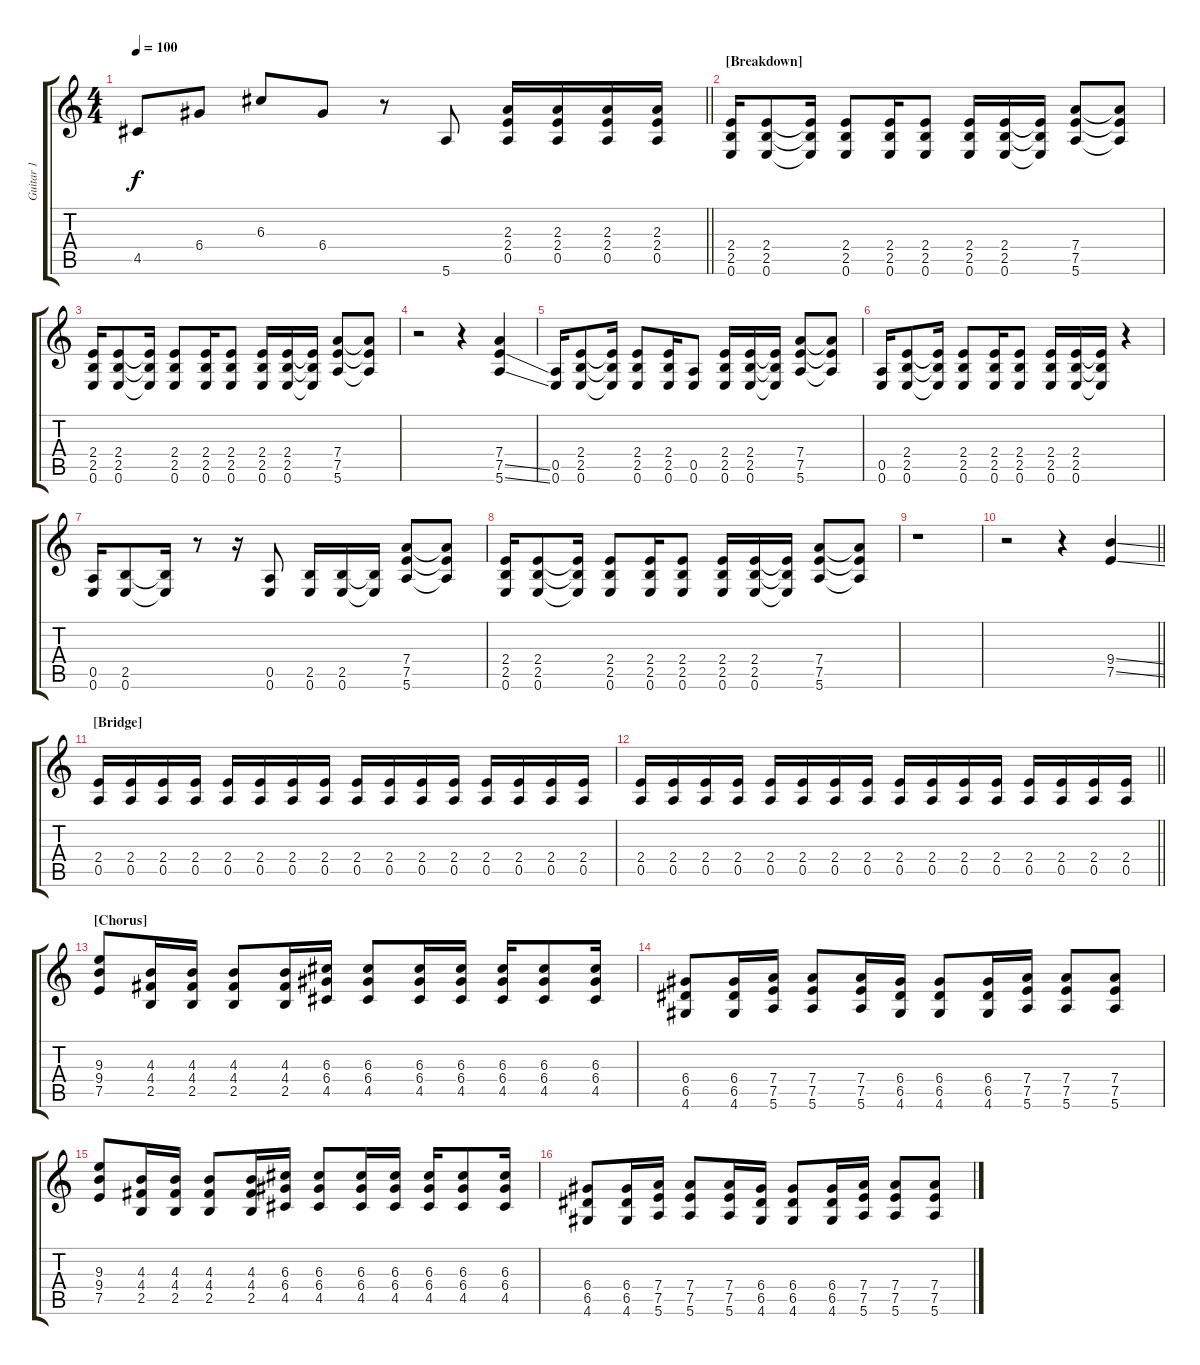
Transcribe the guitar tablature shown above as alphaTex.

\track ("Guitar 1" "Guitar 1") {instrument distortionguitar}
\staff {score tabs}
\tuning (E4 B3 G3 D3 A2 E2) {hide}
\ts (4 4)
\tempo 100
\clef g2
\barLineRight lightlight
\ks c
4.5.8{dy f} 6.4.8 6.3.8 6.4.8 r.8 5.6.8 (2.3 2.4 0.5).16{volume 16 instrument distortionguitar} (2.3 2.4 0.5).16 (2.3 2.4 0.5).16 (2.3 2.4 0.5).16 |
\section ("" "[Breakdown]")
(2.4 2.5 0.6).16 (2.4 2.5 0.6).8 (2.4{t} 2.5{t} 0.6{t}).16 (2.4 2.5 0.6).8 (2.4 2.5 0.6).16 (2.4 2.5 0.6).8 (2.4 2.5 0.6).16 (2.4 2.5 0.6).16 (2.4{t} 2.5{t} 0.6{t}).16 (7.4 7.5 5.6).8 (7.4{t} 7.5{t} 5.6{t}).8 |
(2.4 2.5 0.6).16 (2.4 2.5 0.6).8 (2.4{t} 2.5{t} 0.6{t}).16 (2.4 2.5 0.6).8 (2.4 2.5 0.6).16 (2.4 2.5 0.6).8 (2.4 2.5 0.6).16 (2.4 2.5 0.6).16 (2.4{t} 2.5{t} 0.6{t}).16 (7.4 7.5 5.6).8 (7.4{t} 7.5{t} 5.6{t}).8 |
r.2 r.4 (7.4 7.5{ss} 5.6{ss}).4 |
(0.5 0.6).16 (2.4 2.5 0.6).8 (2.4{t} 2.5{t} 0.6{t}).16 (2.4 2.5 0.6).8 (2.4 2.5 0.6).16 (0.5 0.6).8 (2.4 2.5 0.6).16 (2.4 2.5 0.6).16 (2.4{t} 2.5{t} 0.6{t}).16 (7.4 7.5 5.6).8 (7.4{t} 7.5{t} 5.6{t}).8 |
(0.5 0.6).16 (2.4 2.5 0.6).8 (2.4{t} 2.5{t} 0.6{t}).16 (2.4 2.5 0.6).8 (2.4 2.5 0.6).16 (2.4 2.5 0.6).8 (2.4 2.5 0.6).16 (2.4 2.5 0.6).16 (2.4{t} 2.5{t} 0.6{t}).16 r.4 |
(0.5 0.6).16 (2.5 0.6).8 (2.5{t} 0.6{t}).16 r.8 r.16 (0.5 0.6).8 (2.5 0.6).16 (2.5 0.6).16 (2.5{t} 0.6{t}).16 (7.4 7.5 5.6).8 (7.4{t} 7.5{t} 5.6{t}).8 |
(2.4 2.5 0.6).16 (2.4 2.5 0.6).8 (2.4{t} 2.5{t} 0.6{t}).16 (2.4 2.5 0.6).8 (2.4 2.5 0.6).16 (2.4 2.5 0.6).8 (2.4 2.5 0.6).16 (2.4 2.5 0.6).16 (2.4{t} 2.5{t} 0.6{t}).16 (7.4 7.5 5.6).8 (7.4{t} 7.5{t} 5.6{t}).8 |
r.1 |
\barLineRight lightlight
r.2 r.4 (9.4{ss} 7.5{ss}).4 |
\section ("" "[Bridge]")
(2.4 0.5).16 (2.4 0.5).16 (2.4 0.5).16 (2.4 0.5).16 (2.4 0.5).16 (2.4 0.5).16 (2.4 0.5).16 (2.4 0.5).16 (2.4 0.5).16 (2.4 0.5).16 (2.4 0.5).16 (2.4 0.5).16 (2.4 0.5).16 (2.4 0.5).16 (2.4 0.5).16 (2.4 0.5).16 |
\barLineRight lightlight
(2.4 0.5).16 (2.4 0.5).16 (2.4 0.5).16 (2.4 0.5).16 (2.4 0.5).16 (2.4 0.5).16 (2.4 0.5).16 (2.4 0.5).16 (2.4 0.5).16 (2.4 0.5).16 (2.4 0.5).16 (2.4 0.5).16 (2.4 0.5).16 (2.4 0.5).16 (2.4 0.5).16 (2.4 0.5).16 |
\section ("" "[Chorus]")
(9.3 9.4 7.5).8 (4.3 4.4 2.5).16 (4.3 4.4 2.5).16 (4.3 4.4 2.5).8 (4.3 4.4 2.5).16 (6.3 6.4 4.5).16 (6.3 6.4 4.5).8 (6.3 6.4 4.5).16 (6.3 6.4 4.5).16 (6.3 6.4 4.5).16 (6.3 6.4 4.5).8 (6.3 6.4 4.5).16 |
(6.4 6.5 4.6).8 (6.4 6.5 4.6).16 (7.4 7.5 5.6).16 (7.4 7.5 5.6).8 (7.4 7.5 5.6).16 (6.4 6.5 4.6).16 (6.4 6.5 4.6).8 (6.4 6.5 4.6).16 (7.4 7.5 5.6).16 (7.4 7.5 5.6).8 (7.4 7.5 5.6).8 |
(9.3 9.4 7.5).8 (4.3 4.4 2.5).16 (4.3 4.4 2.5).16 (4.3 4.4 2.5).8 (4.3 4.4 2.5).16 (6.3 6.4 4.5).16 (6.3 6.4 4.5).8 (6.3 6.4 4.5).16 (6.3 6.4 4.5).16 (6.3 6.4 4.5).16 (6.3 6.4 4.5).8 (6.3 6.4 4.5).16 |
(6.4 6.5 4.6).8 (6.4 6.5 4.6).16 (7.4 7.5 5.6).16 (7.4 7.5 5.6).8 (7.4 7.5 5.6).16 (6.4 6.5 4.6).16 (6.4 6.5 4.6).8 (6.4 6.5 4.6).16 (7.4 7.5 5.6).16 (7.4 7.5 5.6).8 (7.4 7.5 5.6).8
